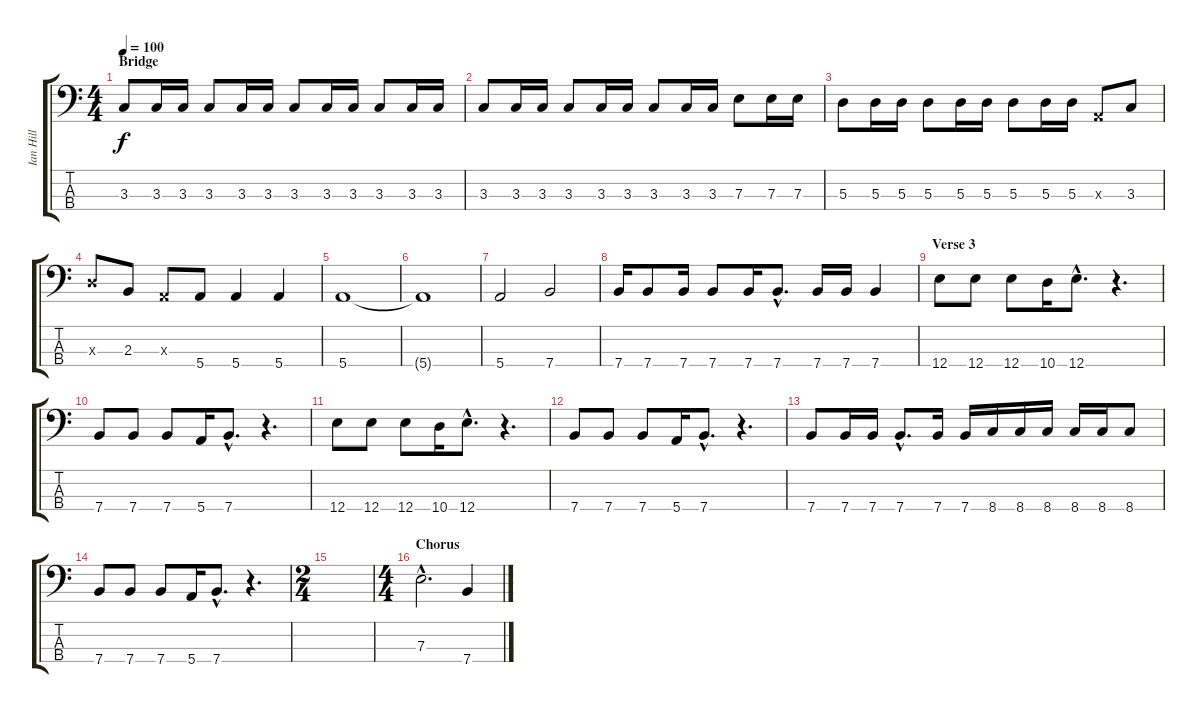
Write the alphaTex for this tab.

\track ("Ian Hill" "Ian Hill") {instrument electricbasspick}
\staff {score tabs}
\tuning (G2 D2 A1 E1) {hide}
\ts (4 4)
\section ("" "Bridge")
\tempo 100
\clef f4
\ks c
3.3.8{dy f} 3.3.16 3.3.16 3.3.8 3.3.16 3.3.16 3.3.8 3.3.16 3.3.16 3.3.8 3.3.16 3.3.16 |
3.3.8 3.3.16 3.3.16 3.3.8 3.3.16 3.3.16 3.3.8 3.3.16 3.3.16 7.3.8 7.3.16 7.3.16 |
5.3.8 5.3.16 5.3.16 5.3.8 5.3.16 5.3.16 5.3.8 5.3.16 5.3.16 0.3{x}.8 3.3.8 |
5.3{x}.8 2.3.8 0.3{x}.8 5.4.8 5.4.4 5.4.4 |
5.4.1 |
5.4{t}.1 |
5.4.2 7.4.2 |
7.4.16 7.4.8 7.4.16 7.4.8 7.4.16 7.4{hac}.8{d} 7.4.16 7.4.16 7.4.4 |
\section ("" "Verse 3")
12.4.8 12.4.8 12.4.8 10.4.16 12.4{hac}.8{d} r.4{d} |
7.4.8 7.4.8 7.4.8 5.4.16 7.4{hac}.8{d} r.4{d} |
12.4.8 12.4.8 12.4.8 10.4.16 12.4{hac}.8{d} r.4{d} |
7.4.8 7.4.8 7.4.8 5.4.16 7.4{hac}.8{d} r.4{d} |
7.4.8 7.4.16 7.4.16 7.4{hac}.8{d} 7.4.16 7.4.16 8.4.16 8.4.16 8.4.16 8.4.16 8.4.16 8.4.8 |
7.4.8 7.4.8 7.4.8 5.4.16 7.4{hac}.8{d} r.4{d} |
\ts (2 4)
|
\ts (4 4)
\section ("" "Chorus ")
7.3{hac}.2{d} 7.4.4
